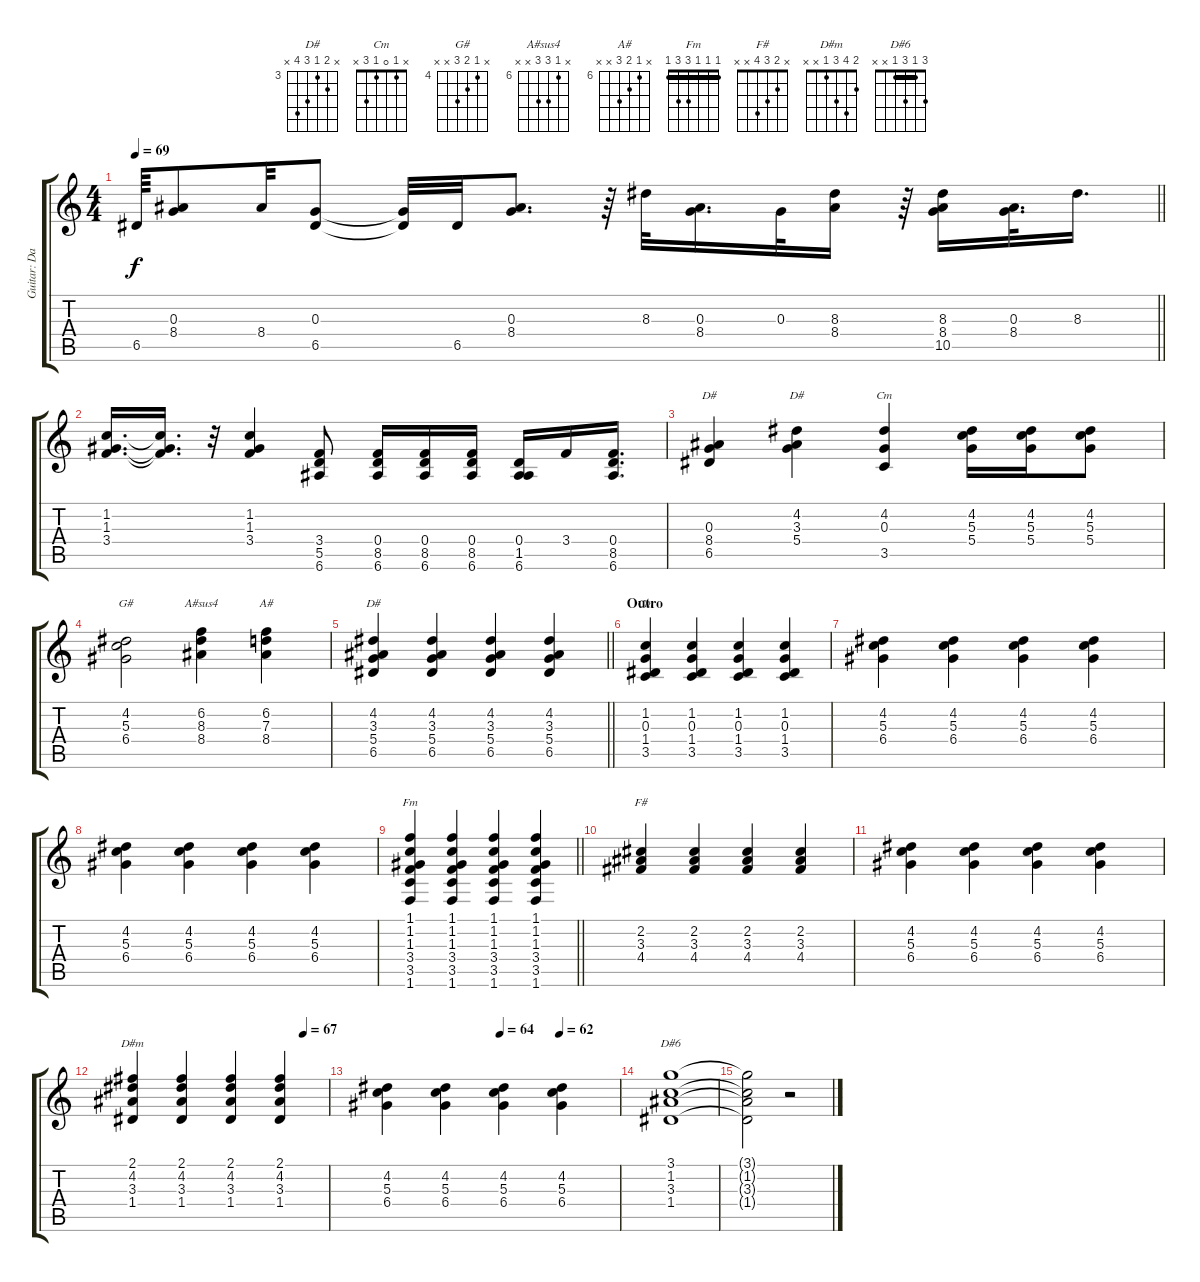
\track ("Guitar: Davey Johnstone" "Guitar: Da") {instrument acousticguitarnylon}
\staff {score tabs}
\tuning (E4 B3 G3 D3 A2 E2) {hide}
\chord ("D#" x x 0 8 6 x) {firstfret 6}
\chord ("D#" x 4 3 5 x x)
\chord ("Cm" x 4 0 x 3 x)
\chord ("G#" x 4 5 6 x x) {firstfret 4}
\chord ("A#sus4" x 6 8 8 x x) {firstfret 6}
\chord ("A#" x 6 7 8 x x) {firstfret 6}
\chord ("D#" x 4 3 5 6 x) {firstfret 3}
\chord ("Cm" x 1 0 1 3 x)
\chord ("Fm" 1 1 1 3 3 1) {barre 1}
\chord ("F#" x 2 3 4 x x)
\chord ("D#m" 2 4 3 1 x x)
\chord ("D#6" 3 1 3 1 x x) {barre 1}
\ts (4 4)
\tempo 69
\clef g2
\barLineRight lightlight
\ks c
6.5.64{dy f} (0.3 8.4).8 8.4.32 (0.3 6.5).8 (0.3{t} 6.5{t}).32 6.5.32 (0.3 8.4).8{d} r.64 8.3.32 (0.3 8.4).16{d} 0.3.32 (8.3 8.4).16 r.64 (8.3 8.4 10.5).16 (0.3 8.4).32{d} 8.3.16{d} |
(1.2 1.3 3.4).16{d} (1.2{t} 1.3{t} 3.4{t}).16{d} r.32 (1.2 1.3 3.4).4 (3.4 5.5 6.6).8 (0.4 8.5 6.6).16 (0.4 8.5 6.6).16 (0.4 8.5 6.6).16 (0.4 1.5 6.6).16 3.4.16 (0.4 8.5 6.6).16{d} |
(0.3 8.4 6.5).4{ch "D#"} (4.2 3.3 5.4).4{ch "D#"} (4.2 0.3 3.5).4{ch "Cm"} (4.2 5.3 5.4).16 (4.2 5.3 5.4).16 (4.2 5.3 5.4).8 |
(4.2 5.3 6.4).2{ch "G#"} (6.2 8.3 8.4).4{ch "A#sus4"} (6.2 7.3 8.4).4{ch "A#"} |
\barLineRight lightlight
(4.2 3.3 5.4 6.5).4{ch "D#"} (4.2 3.3 5.4 6.5).4 (4.2 3.3 5.4 6.5).4 (4.2 3.3 5.4 6.5).4 |
\section ("" "Outro")
(1.2 0.3 1.4 3.5).4{ch "Cm"} (1.2 0.3 1.4 3.5).4 (1.2 0.3 1.4 3.5).4 (1.2 0.3 1.4 3.5).4 |
(4.2 5.3 6.4).4 (4.2 5.3 6.4).4 (4.2 5.3 6.4).4 (4.2 5.3 6.4).4 |
(4.2 5.3 6.4).4 (4.2 5.3 6.4).4 (4.2 5.3 6.4).4 (4.2 5.3 6.4).4 |
\barLineRight lightlight
(1.1 1.2 1.3 3.4 3.5 1.6).4{ch "Fm"} (1.1 1.2 1.3 3.4 3.5 1.6).4 (1.1 1.2 1.3 3.4 3.5 1.6).4 (1.1 1.2 1.3 3.4 3.5 1.6).4 |
(2.2 3.3 4.4).4{ch "F#"} (2.2 3.3 4.4).4 (2.2 3.3 4.4).4 (2.2 3.3 4.4).4 |
(4.2 5.3 6.4).4 (4.2 5.3 6.4).4 (4.2 5.3 6.4).4 (4.2 5.3 6.4).4 |
\tempo (67 0.875)
(2.1 4.2 3.3 1.4).4{ch "D#m"} (2.1 4.2 3.3 1.4).4 (2.1 4.2 3.3 1.4).4 (2.1 4.2 3.3 1.4).4 |
\tempo (64 0.5)
\tempo (62 0.75)
(4.2 5.3 6.4).4 (4.2 5.3 6.4).4 (4.2 5.3 6.4).4 (4.2 5.3 6.4).4 |
(3.1 1.2 3.3 1.4).1{ch "D#6"} |
(3.1{t} 1.2{t} 3.3{t} 1.4{t}).2 r.2
